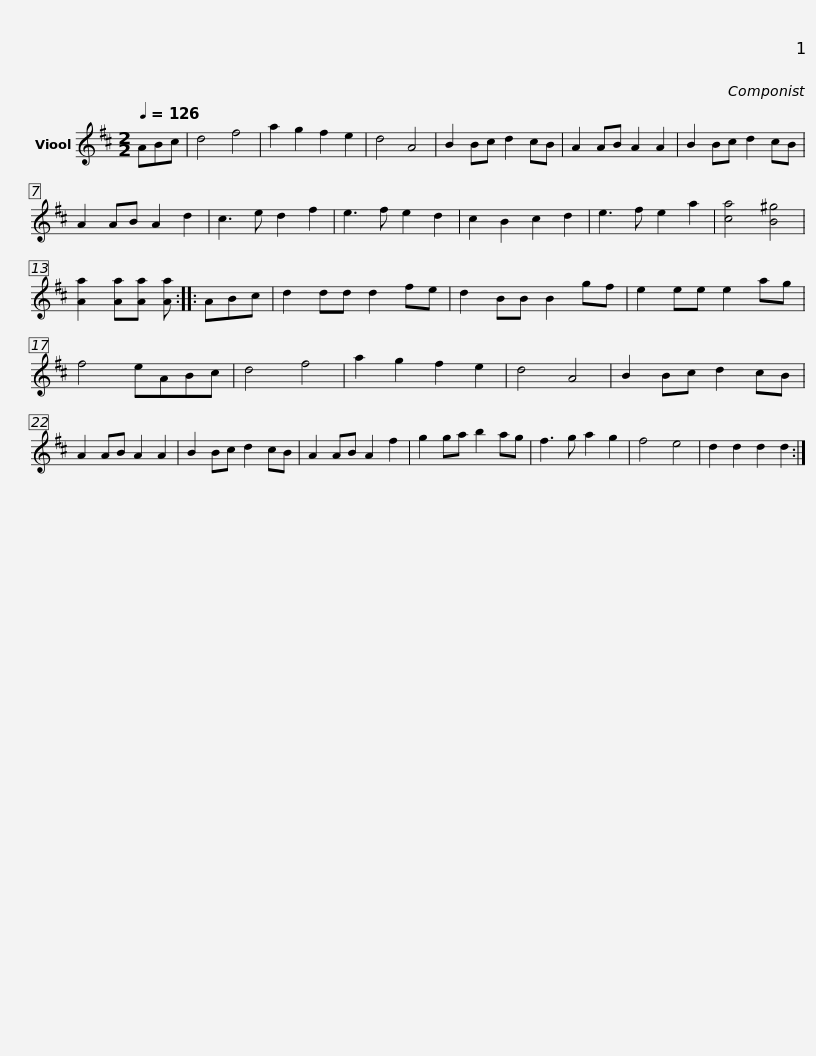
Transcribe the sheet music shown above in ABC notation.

X:1
L:1/8
Q:1/4=126
M:2/2
I:linebreak $
K:D
V:1 treble
V:1
 ABc | d4 f4 | a2 g2 f2 e2 | d4 A4 | B2 Bc d2 cB | %5
 A2 AB A2 A2 | B2 Bc d2 cB | A2 AB A2 d2 |$ c3 e d2 f2 | e3 f e2 d2 | %10
 c2 B2 c2 d2 | e3 f e2 a2 | [ca]4 [B^g]4 | [Aa]2 [Aa][Aa] [Aa] ::$ ABc | %15
 d2 dd d2 fe | d2 BB B2 gf | e2 ee e2 ag | f4 eABc | d4 f4 | %20
 a2 g2 f2 e2 | d4 A4 |$ B2 Bc d2 cB | A2 AB A2 A2 | B2 Bc d2 cB | %25
 A2 AB A2 f2 | g2 ga b2 ag | f3 g a2 g2 | f4 e4 | d2 d2 d2 d2 :| %30
